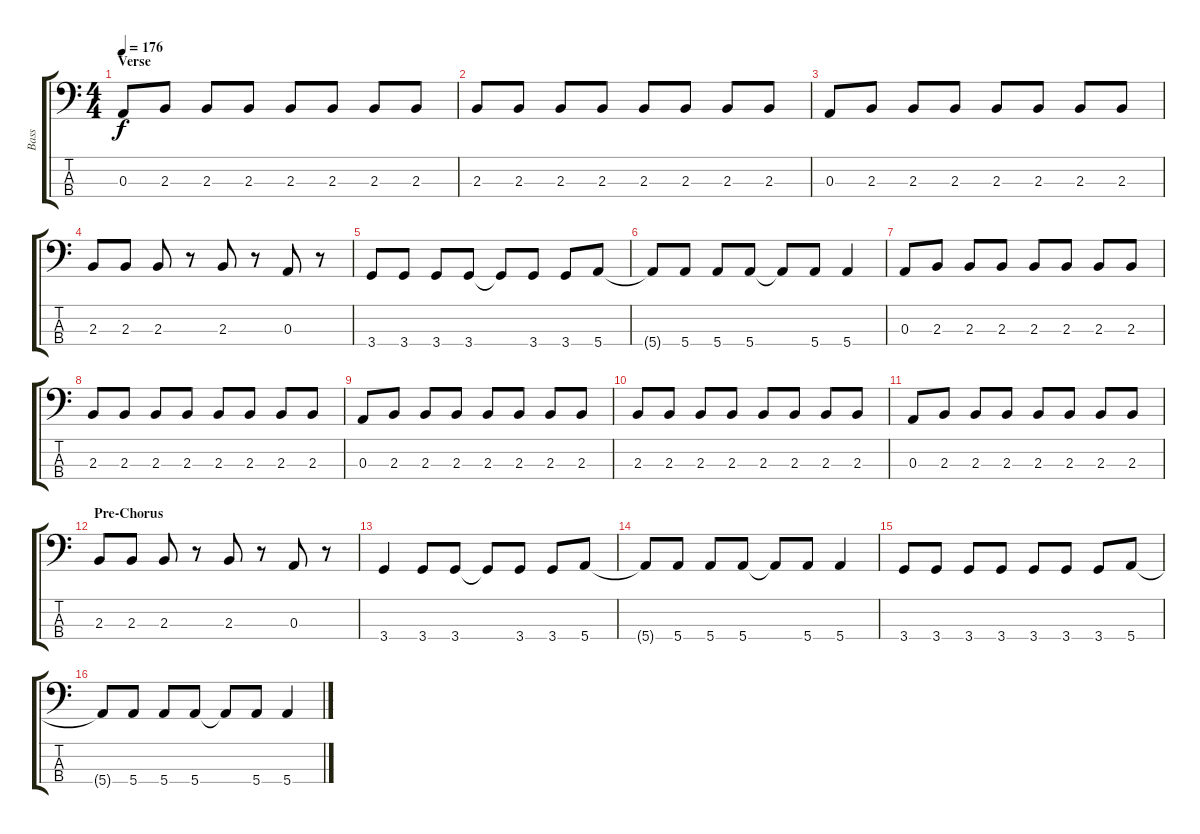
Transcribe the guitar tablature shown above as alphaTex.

\track ("Bass" "Bass") {instrument electricbasspick}
\staff {score tabs}
\tuning (G2 D2 A1 E1) {hide}
\ts (4 4)
\section ("" "Verse")
\tempo 176
\clef f4
\ks c
0.3.8{dy f} 2.3.8 2.3.8 2.3.8 2.3.8 2.3.8 2.3.8 2.3.8 |
2.3.8 2.3.8 2.3.8 2.3.8 2.3.8 2.3.8 2.3.8 2.3.8 |
0.3.8 2.3.8 2.3.8 2.3.8 2.3.8 2.3.8 2.3.8 2.3.8 |
2.3.8 2.3.8 2.3.8 r.8 2.3.8 r.8 0.3.8 r.8 |
3.4.8 3.4.8 3.4.8 3.4.8 3.4{t}.8 3.4.8 3.4.8 5.4.8 |
5.4{t}.8 5.4.8 5.4.8 5.4.8 5.4{t}.8 5.4.8 5.4.4 |
0.3.8 2.3.8 2.3.8 2.3.8 2.3.8 2.3.8 2.3.8 2.3.8 |
2.3.8 2.3.8 2.3.8 2.3.8 2.3.8 2.3.8 2.3.8 2.3.8 |
0.3.8 2.3.8 2.3.8 2.3.8 2.3.8 2.3.8 2.3.8 2.3.8 |
2.3.8 2.3.8 2.3.8 2.3.8 2.3.8 2.3.8 2.3.8 2.3.8 |
0.3.8 2.3.8 2.3.8 2.3.8 2.3.8 2.3.8 2.3.8 2.3.8 |
\section ("" "Pre-Chorus")
2.3.8 2.3.8 2.3.8 r.8 2.3.8 r.8 0.3.8 r.8 |
3.4.4 3.4.8 3.4.8 3.4{t}.8 3.4.8 3.4.8 5.4.8 |
5.4{t}.8 5.4.8 5.4.8 5.4.8 5.4{t}.8 5.4.8 5.4.4 |
3.4.8 3.4.8 3.4.8 3.4.8 3.4.8 3.4.8 3.4.8 5.4.8 |
5.4{t}.8 5.4.8 5.4.8 5.4.8 5.4{t}.8 5.4.8 5.4.4
